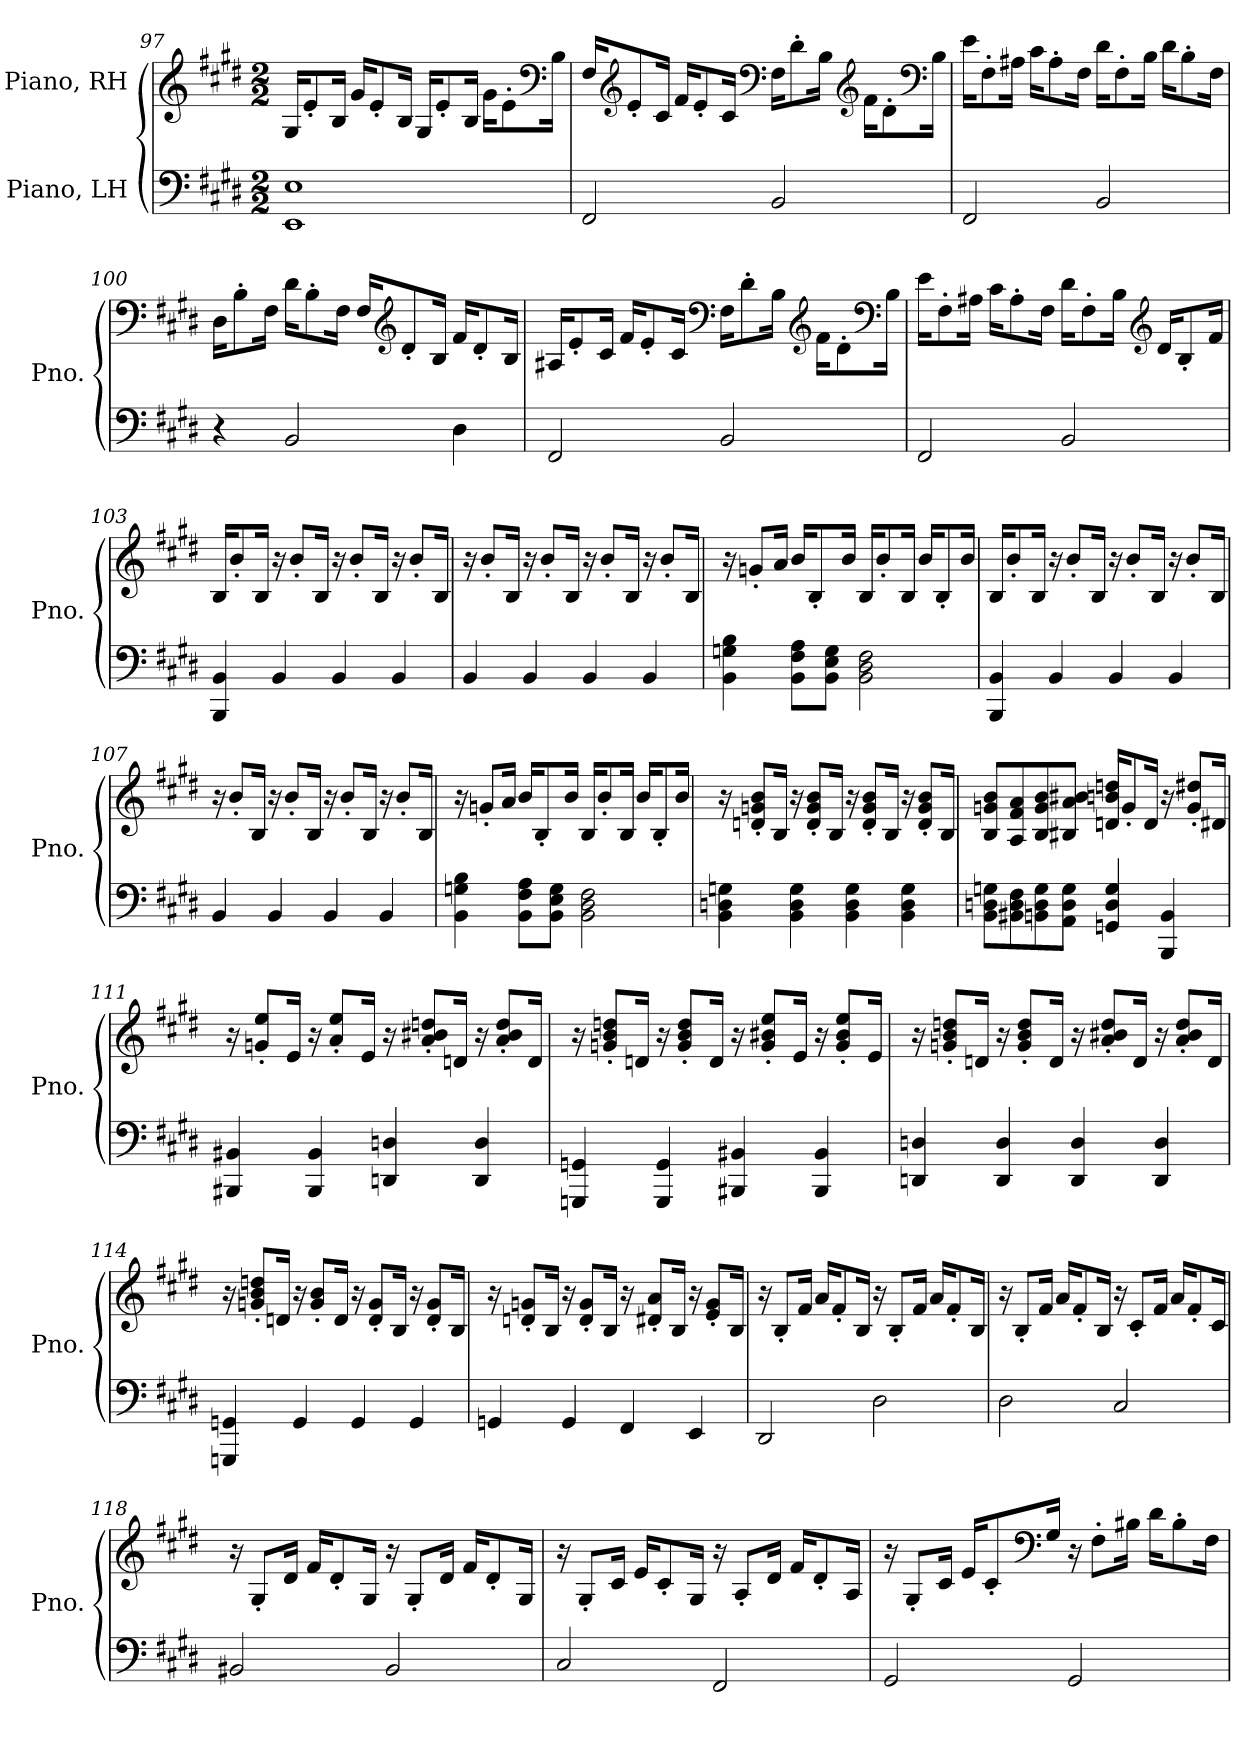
**kern	**kern
*part2	*part1
*staff2	*staff1
*I"Piano, LH	*I"Piano, RH
*I'Pno.	*I'Pno.
*clefF4	*clefG2
*k[f#c#g#d#]	*k[f#c#g#d#]
*M2/2	*M2/2
=97	=97
1EE 1E	16G#/KL
.	8e'/
.	16B/Jk
.	16g#/KL
.	8e'/
.	16B/Jk
.	16G#/KL
.	8e'/
.	16B/Jk
.	16g#\KL
.	8e'\
*	*clefF4
.	16B\Jk
!!LO:LB:g=z
=98	=98
2FF#/	16F#/KL
*	*clefG2
.	8e'/
.	16c#/Jk
.	16f#/KL
.	8e'/
.	16c#/Jk
*	*clefF4
2BB/	16F#\KL
.	8d#'\
.	16B\Jk
*	*clefG2
.	16f#\KL
.	8d#'\
*	*clefF4
.	16B\Jk
=99	=99
2FF#/	16e\KL
.	8F#'\
.	16A#X\Jk
.	16c#\KL
.	8A#'\
.	16F#\Jk
2BB/	16d#\KL
.	8F#'\
.	16B\Jk
.	16d#\KL
.	8B'\
.	16F#\Jk
!!LO:LB:g=z
=100	=100
4r	16D#\KL
.	8B'\
.	16F#\Jk
2BB/	16d#\KL
.	8B'\
.	16F#\Jk
.	16F#/KL
*	*clefG2
.	8d#'/
.	16B/Jk
4D#\	16f#/KL
.	8d#'/
.	16B/Jk
=101	=101
2FF#/	16A#X/KL
.	8e'/
.	16c#/Jk
.	16f#/KL
.	8e'/
.	16c#/Jk
*	*clefF4
2BB/	16F#\KL
.	8d#'\
.	16B\Jk
*	*clefG2
.	16f#\KL
.	8d#'\
*	*clefF4
.	16B\Jk
!!LO:PB:g=z
=102	=102
2FF#/	16e\KL
.	8F#'\
.	16A#X\Jk
.	16c#\KL
.	8A#'\
.	16F#\Jk
2BB/	16d#\KL
.	8F#'\
.	16B\Jk
*	*clefG2
.	16d#/KL
.	8B'/
.	16f#/Jk
=103	=103
4BBB/ 4BB/	16B/KL
.	8b'/
.	16B/Jk
4BB/	16r
.	8b'/L
.	16B/Jk
4BB/	16r
.	8b'/L
.	16B/Jk
4BB/	16r
.	8b'/L
.	16B/Jk
=104	=104
4BB/	16r
.	8b'/L
.	16B/Jk
4BB/	16r
.	8b'/L
.	16B/Jk
4BB/	16r
.	8b'/L
.	16B/Jk
4BB/	16r
.	8b'/L
.	16B/Jk
!!LO:LB:g=z
=105	=105
4BB\ 4Gn\ 4B\	16r
.	8gn'/L
.	16a/Jk
8BB\ 8F#\ 8A\L	16b/KL
.	8B'/
8BB\ 8E\ 8G\J	.
.	16b/Jk
2BB\ 2D#\ 2F#\	16B/KL
.	8b'/
.	16B/Jk
.	16b/KL
.	8B'/
.	16b/Jk
=106	=106
4BBB/ 4BB/	16B/KL
.	8b'/
.	16B/Jk
4BB/	16r
.	8b'/L
.	16B/Jk
4BB/	16r
.	8b'/L
.	16B/Jk
4BB/	16r
.	8b'/L
.	16B/Jk
=107	=107
4BB/	16r
.	8b'/L
.	16B/Jk
4BB/	16r
.	8b'/L
.	16B/Jk
4BB/	16r
.	8b'/L
.	16B/Jk
4BB/	16r
.	8b'/L
.	16B/Jk
!!LO:LB:g=z
=108	=108
4BB\ 4Gn\ 4B\	16r
.	8gn'/L
.	16a/Jk
8BB\ 8F#\ 8A\L	16b/KL
.	8B'/
8BB\ 8E\ 8G\J	.
.	16b/Jk
2BB\ 2D#\ 2F#\	16B/KL
.	8b'/
.	16B/Jk
.	16b/KL
.	8B'/
.	16b/Jk
=109	=109
4BB\ 4Dn\ 4Gn\	16r
.	8dn/' 8gn/' 8b/'L
.	16B/Jk
4BB\ 4D\ 4G\	16r
.	8d/' 8g/' 8b/'L
.	16B/Jk
4BB\ 4D\ 4G\	16r
.	8d/' 8g/' 8b/'L
.	16B/Jk
4BB\ 4D\ 4G\	16r
.	8d/' 8g/' 8b/'L
.	16B/Jk
=110	=110
8BB\ 8Dn\ 8Gn\L	8B/ 8gn/ 8b/L
8BB#X\ 8D\ 8F#\	8A/ 8f#/ 8a/
8BBn\ 8D\ 8G\	8B/ 8g/ 8b/
8AA\ 8D\ 8G\J	8B#X/ 8a/ 8b#X/J
4GGn/ 4D/ 4G/	16dn/ 16bn/ 16ddn/KL
.	8g'/
.	16d/Jk
4BBB/ 4BB/	16r
.	8g/' 8dd#X/'L
.	16d#X/Jk
!!LO:LB:g=z
=111	=111
4BBB#X/ 4BB#X/	16r
.	8gn/' 8ee/'L
.	16e/Jk
4BBB#/ 4BB#/	16r
.	8a/' 8ee/'L
.	16e/Jk
4DDn/ 4Dn/	16r
.	8a/' 8b#X/' 8ddn/'L
.	16dn/Jk
4DD/ 4D/	16r
.	8a/' 8b#/' 8dd/'L
.	16d/Jk
=112	=112
4GGGn/ 4GGn/	16r
.	8gn/' 8b/' 8ddn/'L
.	16dn/Jk
4GGG/ 4GG/	16r
.	8g/' 8b/' 8dd/'L
.	16d/Jk
4BBB#X/ 4BB#X/	16r
.	8g/' 8b#X/' 8ee/'L
.	16e/Jk
4BBB#/ 4BB#/	16r
.	8g/' 8b#/' 8ee/'L
.	16e/Jk
!!LO:LB:g=z
=113	=113
4DDn/ 4Dn/	16r
.	8gn/' 8b/' 8ddn/'L
.	16dn/Jk
4DD/ 4D/	16r
.	8g/' 8b/' 8dd/'L
.	16d/Jk
4DD/ 4D/	16r
.	8a/' 8b#X/' 8dd/'L
.	16d/Jk
4DD/ 4D/	16r
.	8a/' 8b#/' 8dd/'L
.	16d/Jk
=114	=114
4GGGn/ 4GGn/	16r
.	8gn/' 8b/' 8ddn/'L
.	16dn/Jk
4GG/	16r
.	8g/' 8b/'L
.	16d/Jk
4GG/	16r
.	8d/' 8g/'L
.	16B/Jk
4GG/	16r
.	8d/' 8g/'L
.	16B/Jk
!!LO:LB:g=z
=115	=115
4GGn/	16r
.	8dn/' 8gn/'L
.	16B/Jk
4GG/	16r
.	8d/' 8g/'L
.	16B/Jk
4FF#/	16r
.	8d#X/' 8a/'L
.	16B/Jk
4EE/	16r
.	8e/' 8g/'L
.	16B/Jk
=116	=116
2DD#/	16r
.	8B'/L
.	16f#/Jk
.	16a/KL
.	8f#'/
.	16B/Jk
2D#\	16r
.	8B'/L
.	16f#/Jk
.	16a/KL
.	8f#'/
.	16B/Jk
=117	=117
2D#\	16r
.	8B'/L
.	16f#/Jk
.	16a/KL
.	8f#'/
.	16B/Jk
2C#/	16r
.	8c#'/L
.	16f#/Jk
.	16a/KL
.	8f#'/
.	16c#/Jk
!!LO:PB:g=z
=118	=118
2BB#X/	16r
.	8G#'/L
.	16d#/Jk
.	16f#/KL
.	8d#'/
.	16G#/Jk
2BB#/	16r
.	8G#'/L
.	16d#/Jk
.	16f#/KL
.	8d#'/
.	16G#/Jk
=119	=119
2C#/	16r
.	8G#'/L
.	16c#/Jk
.	16e/KL
.	8c#'/
.	16G#/Jk
2FF#/	16r
.	8A'/L
.	16d#/Jk
.	16f#/KL
.	8d#'/
.	16A/Jk
=120	=120
2GG#/	16r
.	8G#'/L
.	16c#/Jk
.	16e/KL
.	8c#'/
*	*clefF4
.	16G#/Jk
2GG#/	16r
.	8F#'\L
.	16B#X\Jk
.	16d#\KL
.	8B#'\
.	16F#\Jk
=	=
*-	*-
